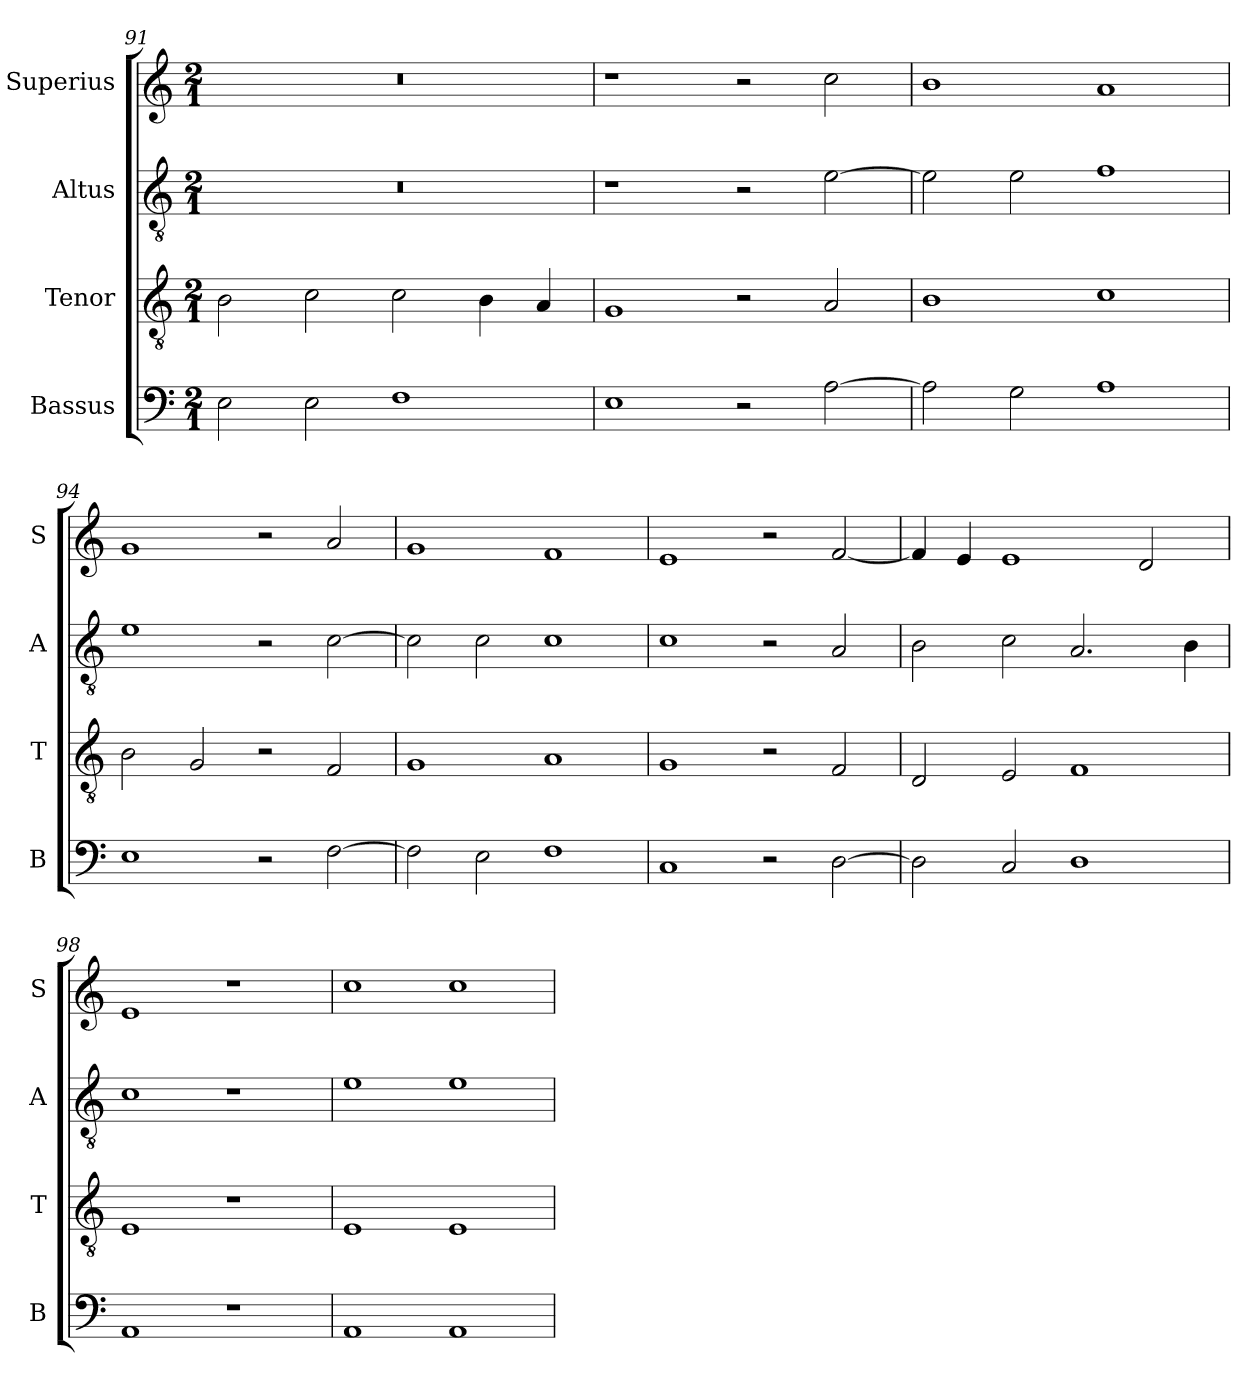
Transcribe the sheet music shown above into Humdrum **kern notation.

**kern	**kern	**kern	**kern
*part4	*part3	*part2	*part1
*staff4	*staff3	*staff2	*staff1
*I"Bassus	*I"Tenor	*I"Altus	*I"Superius
*I'B	*I'T	*I'A	*I'S
*clefF4	*clefGv2	*clefGv2	*clefG2
*k[]	*k[]	*k[]	*k[]
*M2/1	*M2/1	*M2/1	*M2/1
=91	=91	=91	=91
2E\	2B\	0r	0r
2E\	2c\	.	.
1F	2c\	.	.
.	4B\	.	.
.	4A/	.	.
=92	=92	=92	=92
1E	1G	1r	1r
2r	2r	2r	2r
[2A\	2A/	[2e\	2cc\
=93	=93	=93	=93
2A\]	1B	2e\]	1b
2G\	.	2e\	.
1A	1c	1f	1a
=94	=94	=94	=94
1E	2B\	1e	1g
.	2G/	.	.
2r	2r	2r	2r
[2F\	2F/	[2c\	2a/
=95	=95	=95	=95
2F\]	1G	2c\]	1g
2E\	.	2c\	.
1F	1A	1c	1f
=96	=96	=96	=96
1C	1G	1c	1e
2r	2r	2r	2r
[2D\	2F/	2A/	[2f/
=97	=97	=97	=97
2D\]	2D/	2B\	4f/]
.	.	.	4e/
2C/	2E/	2c\	1e
1D	1F	2.A/	.
.	.	.	2d/
.	.	4B\	.
=98	=98	=98	=98
1AA	1E	1c	1e
1r	1r	1r	1r
=99	=99	=99	=99
1AA	1E	1e	1cc
1AA	1E	1e	1cc
=	=	=	=
*-	*-	*-	*-
